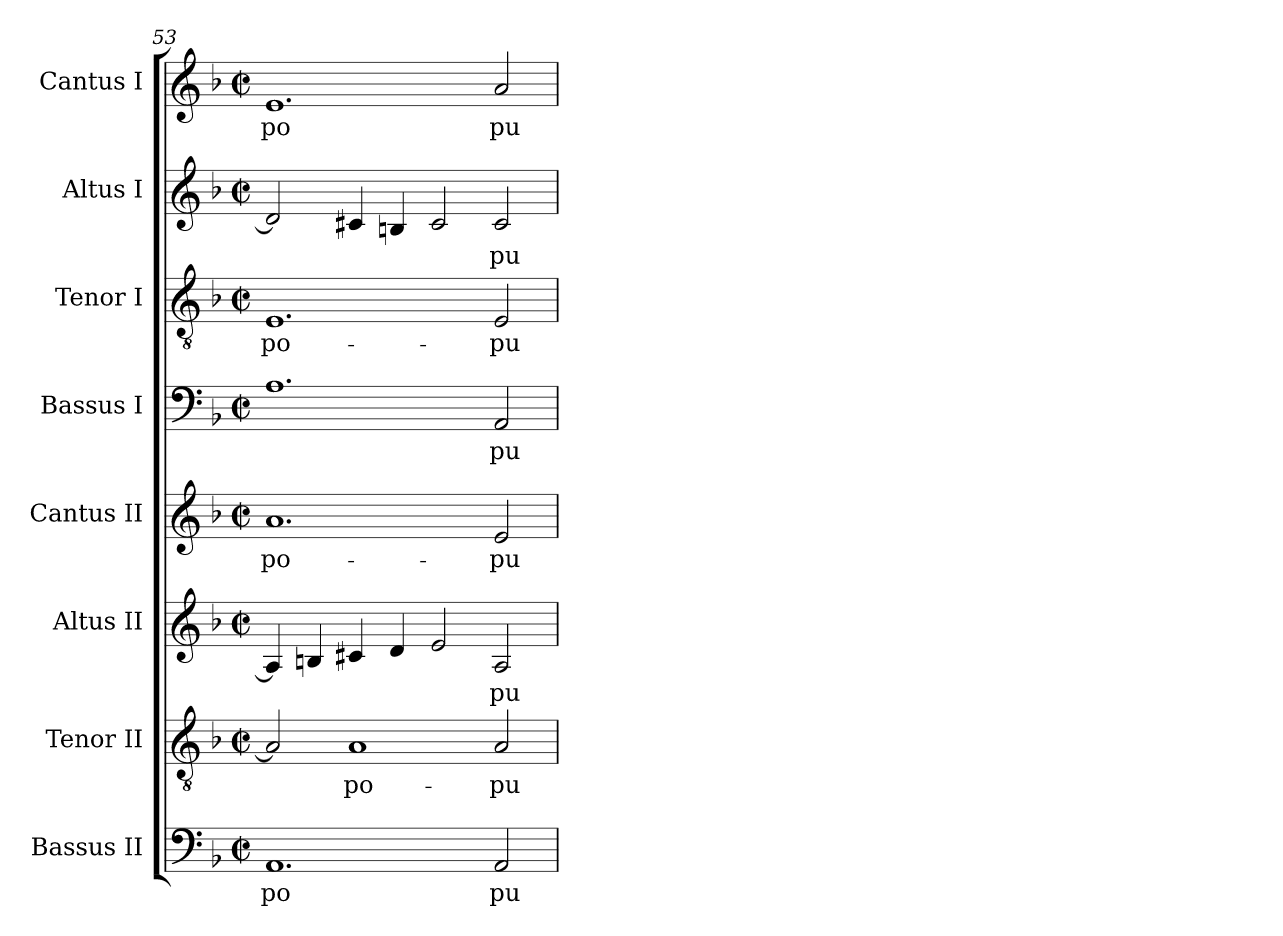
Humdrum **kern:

**kern	**text	**kern	**text	**kern	**text	**kern	**text	**kern	**text	**kern	**text	**kern	**text	**kern	**text
*part8	*part8	*part7	*part7	*part6	*part6	*part5	*part5	*part4	*part4	*part3	*part3	*part2	*part2	*part1	*part1
*staff8	*staff8	*staff7	*staff7	*staff6	*staff6	*staff5	*staff5	*staff4	*staff4	*staff3	*staff3	*staff2	*staff2	*staff1	*staff1
*I"Bassus II	*	*I"Tenor II	*	*I"Altus II	*	*I"Cantus II	*	*I"Bassus I	*	*I"Tenor I	*	*I"Altus I	*	*I"Cantus I	*
*clefF4	*	*clefGv2	*	*clefG2	*	*clefG2	*	*clefF4	*	*clefGv2	*	*clefG2	*	*clefG2	*
*k[b-]	*	*k[b-]	*	*k[b-]	*	*k[b-]	*	*k[b-]	*	*k[b-]	*	*k[b-]	*	*k[b-]	*
*F:	*	*F:	*	*F:	*	*F:	*	*F:	*	*F:	*	*F:	*	*F:	*
*M2/2	*	*M2/2	*	*M2/2	*	*M2/2	*	*M2/2	*	*M2/2	*	*M2/2	*	*M2/2	*
*met(c|)	*	*met(c|)	*	*met(c|)	*	*met(c|)	*	*met(c|)	*	*met(c|)	*	*met(c|)	*	*met(c|)	*
=53	=53	=53	=53	=53	=53	=53	=53	=53	=53	=53	=53	=53	=53	=53	=53
!	!LO:LY:b:cj	!	!	!	!	!	!LO:LY:b:cj	!	!	!	!LO:LY:b:cj	!	!	!	!LO:LY:b:cj
1.AA	po	2A/]	.	4A/]	.	1.a	po-	1.A	.	1.E	po-	2d/]	.	1.e	po
.	.	.	.	4Bn/	.	.	.	.	.	.	.	.	.	.	.
!	!	!	!LO:LY:b:cj	!	!	!	!	!	!	!	!	!	!	!	!
.	.	1A	po-	4c#X/	.	.	.	.	.	.	.	4c#X/	.	.	.
.	.	.	.	4d/	.	.	.	.	.	.	.	4B/	.	.	.
.	.	.	.	2e/	.	.	.	.	.	.	.	2c#/	.	.	.
!	!LO:LY:b:cj	!	!LO:LY:b:cj	!	!LO:LY:b:cj	!	!LO:LY:b:cj	!	!LO:LY:b:cj	!	!LO:LY:b:cj	!	!LO:LY:b:cj	!	!LO:LY:b:cj
2AA/	pu	2A/	-pu-	2A/	-pu-	2e/	-pu-	2AA/	pu	2E/	-pu-	2c#/	pu	2a/	pu
=	=	=	=	=	=	=	=	=	=	=	=	=	=	=	=
*-	*-	*-	*-	*-	*-	*-	*-	*-	*-	*-	*-	*-	*-	*-	*-
